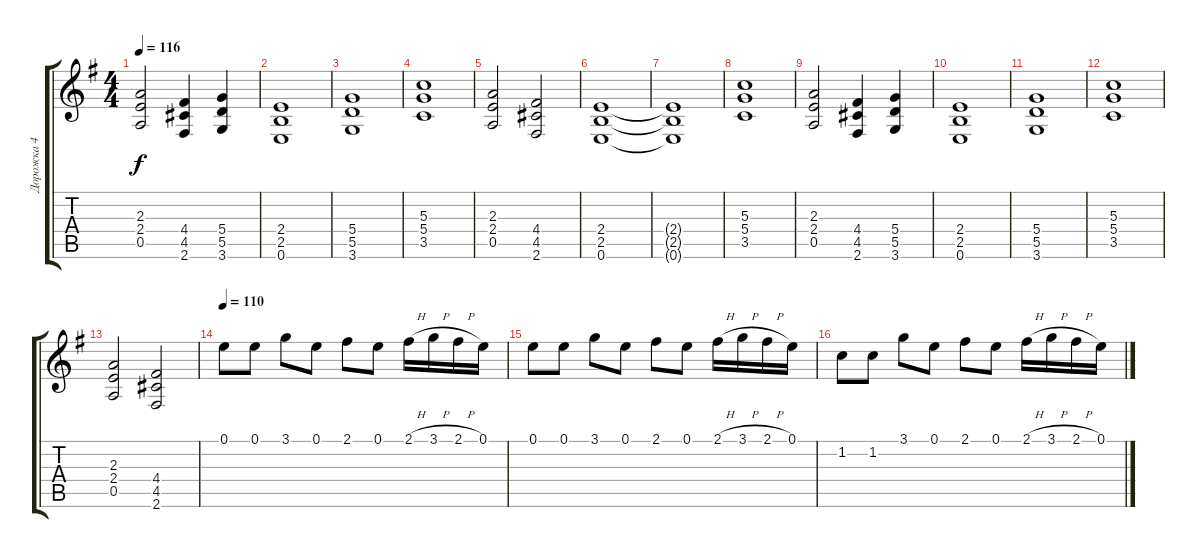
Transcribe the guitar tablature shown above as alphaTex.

\track ("Дорожка 4" "Дорожка 4") {instrument distortionguitar}
\staff {score tabs}
\tuning (E4 B3 G3 D3 A2 E2) {hide}
\ts (4 4)
\tempo 116
\clef g2
\ks eminor
(2.3 2.4 0.5).2{dy f} (4.4 4.5 2.6).4 (5.4 5.5 3.6).4 |
(2.4 2.5 0.6).1 |
(5.4 5.5 3.6).1 |
(5.3 5.4 3.5).1 |
(2.3 2.4 0.5).2 (4.4 4.5 2.6).2 |
(2.4 2.5 0.6).1 |
(2.4{t} 2.5{t} 0.6{t}).1 |
(5.3 5.4 3.5).1 |
(2.3 2.4 0.5).2 (4.4 4.5 2.6).4 (5.4 5.5 3.6).4 |
(2.4 2.5 0.6).1 |
(5.4 5.5 3.6).1 |
(5.3 5.4 3.5).1 |
(2.3 2.4 0.5).2 (4.4 4.5 2.6).2 |
\tempo 110
0.1.8 0.1.8 3.1.8 0.1.8 2.1.8 0.1.8 2.1{h}.16 3.1{h}.16 2.1{h}.16 0.1.16 |
0.1.8 0.1.8 3.1.8 0.1.8 2.1.8 0.1.8 2.1{h}.16 3.1{h}.16 2.1{h}.16 0.1.16 |
1.2.8 1.2.8 3.1.8 0.1.8 2.1.8 0.1.8 2.1{h}.16 3.1{h}.16 2.1{h}.16 0.1.16
